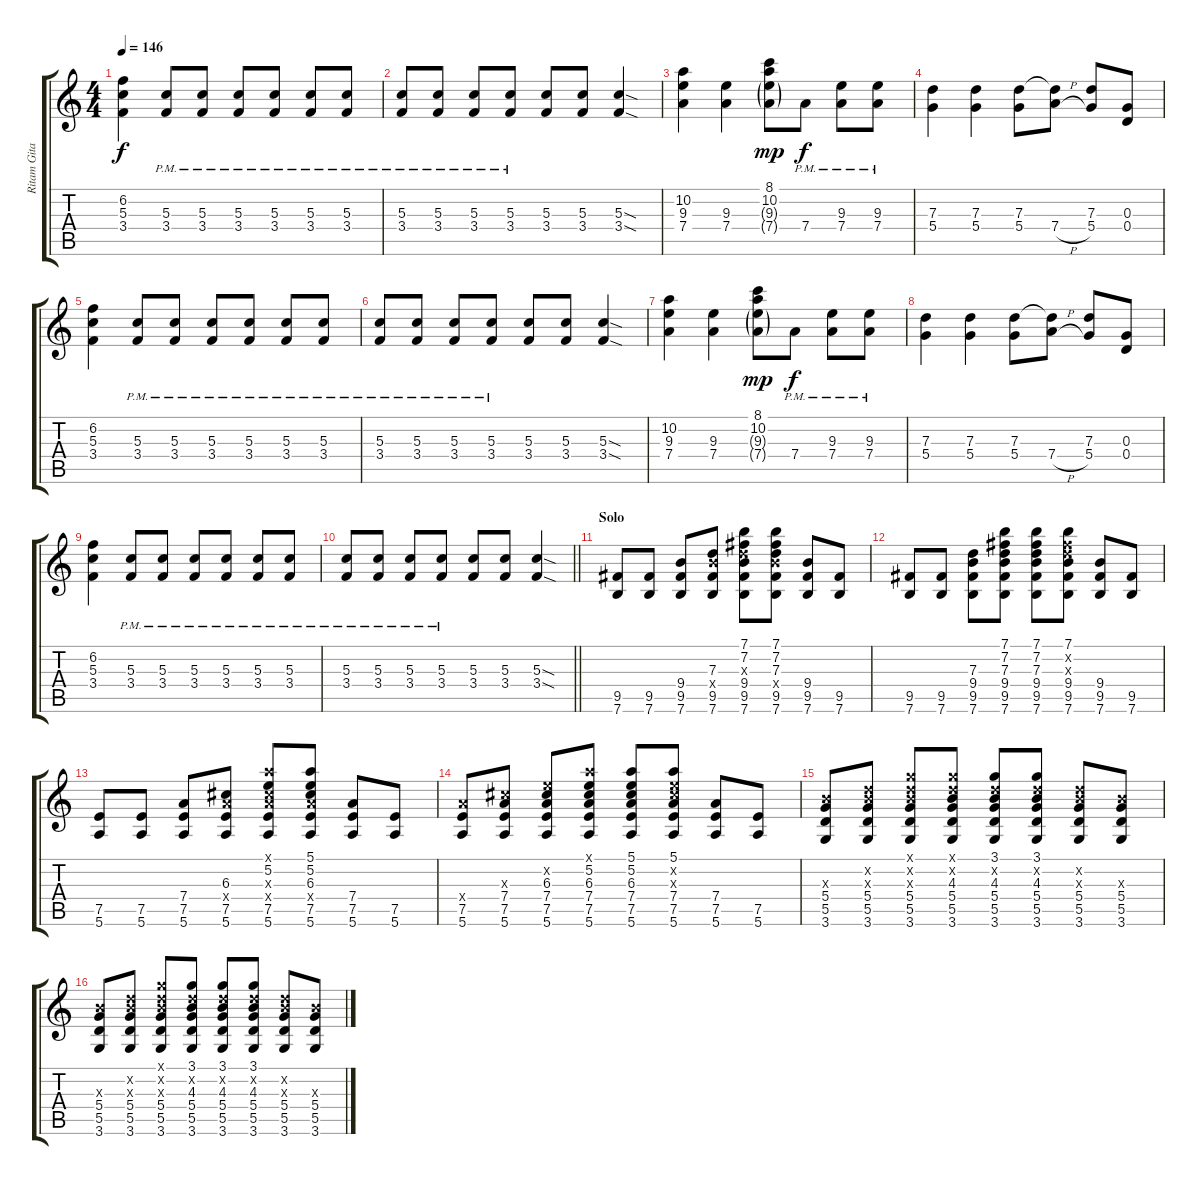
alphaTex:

\track ("Ritam Gitara" "Ritam Gita") {instrument overdrivenguitar}
\staff {score tabs}
\tuning (E4 B3 G3 D3 A2 E2) {hide}
\ts (4 4)
\tempo 146
\clef g2
\ks c
(6.2 5.3 3.4).4{dy f} (5.3{pm} 3.4{pm}).8 (5.3{pm} 3.4{pm}).8 (5.3{pm} 3.4{pm}).8 (5.3{pm} 3.4{pm}).8 (5.3{pm} 3.4{pm}).8 (5.3{pm} 3.4{pm}).8 |
(5.3{pm} 3.4).8 (5.3{pm} 3.4).8 (5.3{pm} 3.4).8 (5.3{pm} 3.4).8 (5.3 3.4).8 (5.3 3.4).8 (5.3{sod} 3.4{sod}).4 |
(10.2 9.3 7.4).4 (9.3 7.4).4 (8.1 10.2 9.3{g} 7.4{g}).8{dy mp} 7.4{pm}.8{dy f} (9.3{pm} 7.4{pm}).8 (9.3{pm} 7.4{pm}).8 |
(7.3 5.4).4 (7.3 5.4).4 (7.3 5.4).8 (7.3{t} 7.4{h}).8 (7.3 5.4).8 (0.3 0.4).8 |
(6.2 5.3 3.4).4 (5.3{pm} 3.4{pm}).8 (5.3{pm} 3.4{pm}).8 (5.3{pm} 3.4{pm}).8 (5.3{pm} 3.4{pm}).8 (5.3{pm} 3.4{pm}).8 (5.3{pm} 3.4{pm}).8 |
(5.3{pm} 3.4).8 (5.3{pm} 3.4).8 (5.3{pm} 3.4).8 (5.3{pm} 3.4).8 (5.3 3.4).8 (5.3 3.4).8 (5.3{sod} 3.4{sod}).4 |
(10.2 9.3 7.4).4 (9.3 7.4).4 (8.1 10.2 9.3{g} 7.4{g}).8{dy mp} 7.4{pm}.8{dy f} (9.3{pm} 7.4{pm}).8 (9.3{pm} 7.4{pm}).8 |
(7.3 5.4).4 (7.3 5.4).4 (7.3 5.4).8 (7.3{t} 7.4{h}).8 (7.3 5.4).8 (0.3 0.4).8 |
(6.2 5.3 3.4).4 (5.3{pm} 3.4{pm}).8 (5.3{pm} 3.4{pm}).8 (5.3{pm} 3.4{pm}).8 (5.3{pm} 3.4{pm}).8 (5.3{pm} 3.4{pm}).8 (5.3{pm} 3.4{pm}).8 |
\barLineRight lightlight
(5.3{pm} 3.4).8 (5.3{pm} 3.4).8 (5.3{pm} 3.4).8 (5.3{pm} 3.4).8 (5.3 3.4).8 (5.3 3.4).8 (5.3{sod} 3.4{sod}).4 |
\section ("" "Solo")
(9.5 7.6).8{volume 10} (9.5 7.6).8 (9.4 9.5 7.6).8 (7.3 9.4{x} 9.5 7.6).8 (7.1 7.2 7.3{x} 9.4 9.5 7.6).8 (7.1 7.2 7.3 9.4{x} 9.5 7.6).8 (9.4 9.5 7.6).8 (9.5 7.6).8 |
(9.5 7.6).8 (9.5 7.6).8 (7.3 9.4 9.5 7.6).8 (7.1 7.2 7.3 9.4 9.5 7.6).8 (7.1 7.2 7.3 9.4 9.5 7.6).8 (7.1 7.2{x} 7.3{x} 9.4 9.5 7.6).8 (9.4 9.5 7.6).8 (9.5 7.6).8 |
(7.5 5.6).8 (7.5 5.6).8 (7.4 7.5 5.6).8 (6.3 7.4{x} 7.5 5.6).8 (5.1{x} 5.2 6.3{x} 7.4{x} 7.5 5.6).8 (5.1 5.2 6.3 7.4{x} 7.5 5.6).8 (7.4 7.5 5.6).8 (7.5 5.6).8 |
(7.4{x} 7.5 5.6).8 (6.3{x} 7.4 7.5 5.6).8 (5.2{x} 6.3 7.4 7.5 5.6).8 (5.1{x} 5.2 6.3 7.4 7.5 5.6).8 (5.1 5.2 6.3 7.4 7.5 5.6).8 (5.1 5.2{x} 6.3{x} 7.4 7.5 5.6).8 (7.4 7.5 5.6).8 (7.5 5.6).8 |
(4.3{x} 5.4 5.5 3.6).8 (3.2{x} 4.3{x} 5.4 5.5 3.6).8 (3.1{x} 3.2{x} 4.3{x} 5.4 5.5 3.6).8 (3.1{x} 3.2{x} 4.3 5.4 5.5 3.6).8 (3.1 3.2{x} 4.3 5.4 5.5 3.6).8 (3.1 3.2{x} 4.3 5.4 5.5 3.6).8 (3.2{x} 4.3{x} 5.4 5.5 3.6).8 (4.3{x} 5.4 5.5 3.6).8 |
(4.3{x} 5.4 5.5 3.6).8 (3.2{x} 4.3{x} 5.4 5.5 3.6).8 (3.1{x} 3.2{x} 4.3{x} 5.4 5.5 3.6).8 (3.1 3.2{x} 4.3 5.4 5.5 3.6).8 (3.1 3.2{x} 4.3 5.4 5.5 3.6).8 (3.1 3.2{x} 4.3 5.4 5.5 3.6).8 (3.2{x} 4.3{x} 5.4 5.5 3.6).8 (4.3{x} 5.4 5.5 3.6).8
